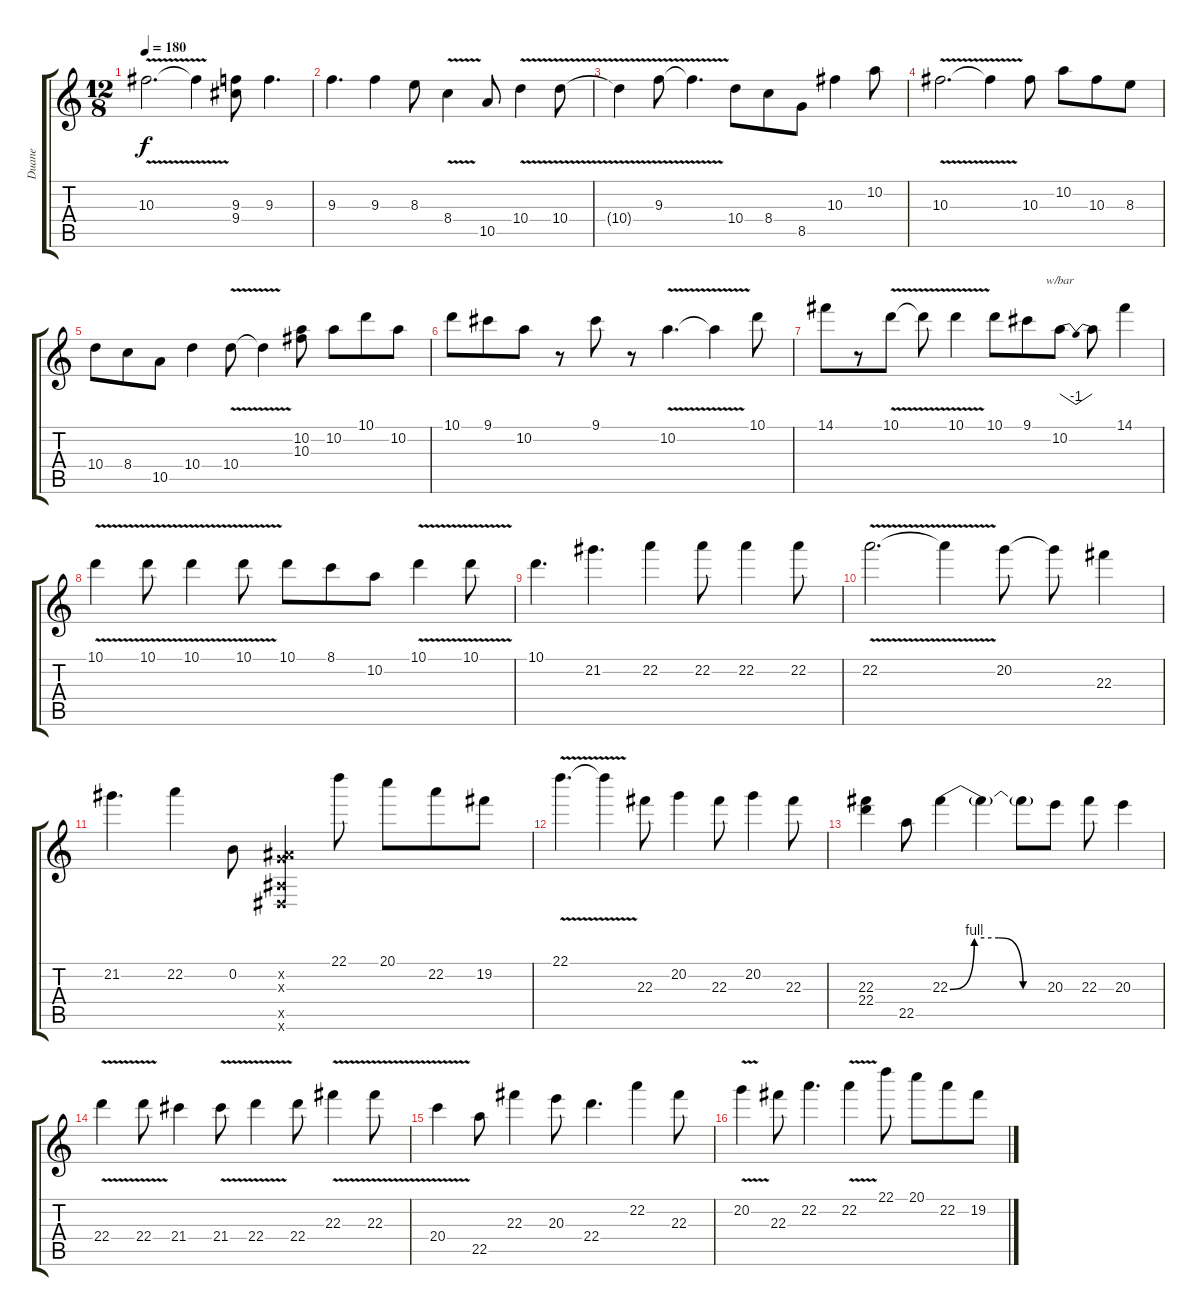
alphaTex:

\track ("Duane" "Duane") {instrument overdrivenguitar}
\staff {score tabs}
\tuning (E4 B3 Ab3 E3 B2 E2) {hide}
\ts (12 8)
\tempo 180
\clef g2
\ks c
10.3{v}.2{d dy f} 10.3{t}.4 (9.3 9.4).8 9.3.4{d} |
9.3.4{d} 9.3.4 8.3.8 8.4{v}.4 10.5.8 10.4{v}.4 10.4{v}.8 |
10.4{t}.4 9.3{v}.8 9.3{t}.4{d} 10.4.8 8.4.8 8.5.8 10.3.4 10.2.8 |
10.3{v}.2{d} 10.3{t}.4 10.3.8 10.2.8 10.3.8 8.3.8 |
10.4.8 8.4.8 10.5.8 10.4.4 10.4{v}.8 10.4{t}.4 (10.2 10.3).8 10.2.8 10.1.8 10.2.8 |
10.1.8 9.1.8 10.2.8 r.8 9.1.8 r.8 10.2{v}.4{d} 10.2{t}.4 10.1.8 |
14.1.8 r.8 10.1{v}.8 10.1{t}.8 10.1{v}.4 10.1.8 9.1.8 10.2.8{tbe (dip default 0 0 30 -4 60 0)} 10.2{t}.8 14.1.4 |
10.1{v}.4 10.1{v}.8 10.1{v}.4 10.1{v}.8 10.1.8 8.1.8 10.2.8 10.1{v}.4 10.1{v}.8 |
10.1.4{d} 21.2.4{d} 22.2.4 22.2.8 22.2.4 22.2.8 |
22.2{v}.2{d} 22.2{t}.4 20.2.8 20.2{t}.8 22.3.4 |
21.2.4{d} 22.2.4 0.2.8 (-1.2{x} -1.3{x} -1.5{x} -1.6{x}).4 22.1.8 20.1.8 22.2.8 19.2.8 |
22.1{v}.4{d} 22.1{t}.4 22.3.8 20.2.4 22.3.8 20.2.4 22.3.8 |
(22.3 22.4).4 22.5.8 22.3{be (custom 0 0 15 4 30 4 45 0 60 0)}.4 22.3{t}.4 22.3{t}.8 20.3.8 22.3.8 20.3.4 |
22.4{v}.4 22.4{v}.8 21.4.4 21.4{v}.8 22.4{v}.4 22.4.8 22.3{v}.4 22.3{v}.8 |
20.4{v}.4 22.5.8 22.3.4 20.3.8 22.4.4{d} 22.2.4 22.3.8 |
20.2{v}.4 22.3.8 22.2.4{d} 22.2{v}.4 22.1.8 20.1.8 22.2.8 19.2.8
